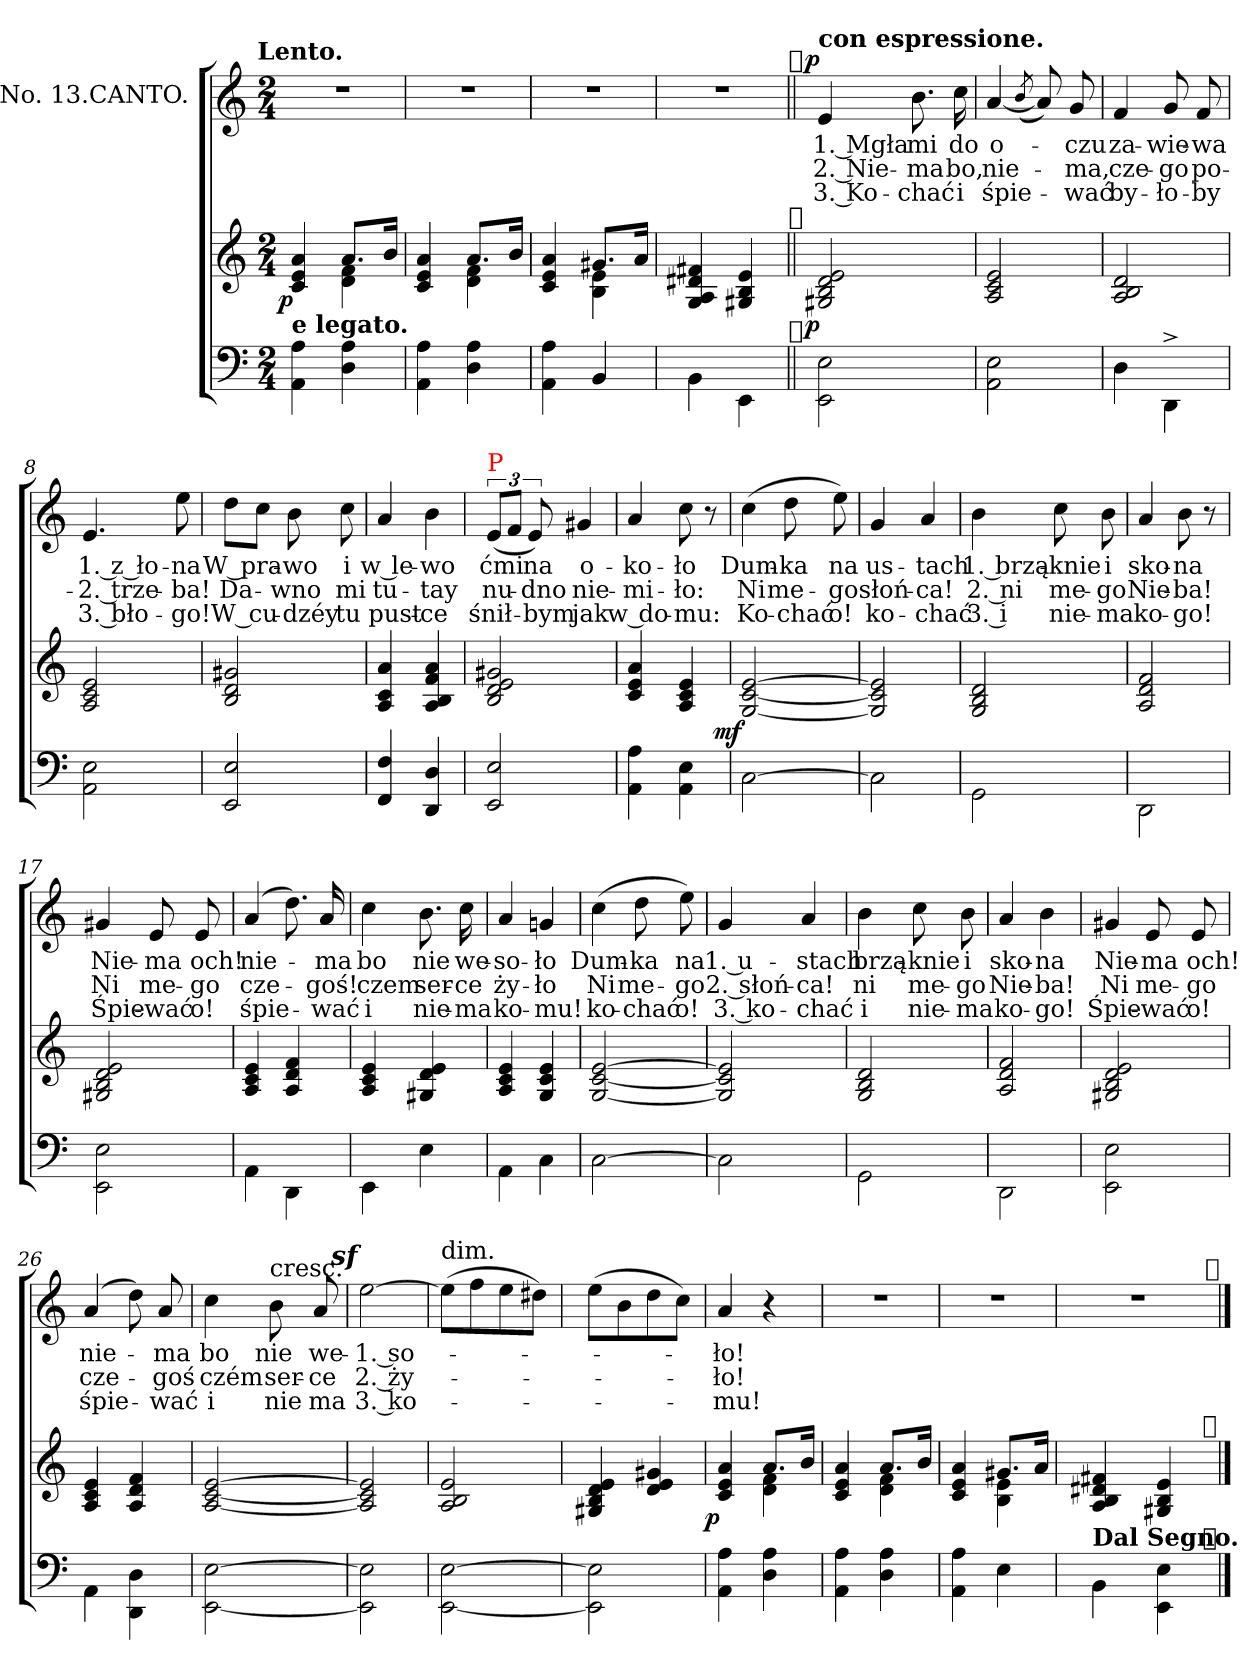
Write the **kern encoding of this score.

**kern	**kern	**dynam	**kern	**text	**text	**text	**dynam
*part2	*part2	*part2	*part1	*part1	*part1	*part1	*part1
*staff3	*staff2	*staff2/3	*staff1	*staff1	*staff1	*staff1	*staff1
*	*	*	*I"No. 13.CANTO.	*	*	*	*
*clefF4	*clefG2	*	*clefG2	*	*	*	*
*k[]	*k[]	*	*k[]	*	*	*	*
*a:	*a:	*	*a:	*	*	*	*
!!LO:TX:omd:t=Lento.
*M2/4	*M2/4	*	*M2/4	*	*	*	*
*MM63	*MM63	*	*MM63	*	*	*	*
=1	=1	=1	=1	=1	=1	=1	=1
*	*^	*	*	*	*	*	*
!LO:TX:a:B:t=e legato.	!	!	!	!	!	!	!	!
!	!	!	!LO:DY:rj	!	!	!	!	!
4A 4AA	4a 4e 4c	4ryy	p	2rdd	.	.	.	.
4A 4D	8.aL	4f 4d	.	.	.	.	.	.
.	16bJk	.	.	.	.	.	.	.
=2	=2	=2	=2	=2	=2	=2	=2	=2
4A 4AA	4a 4e 4c	4ryy	.	2rdd	.	.	.	.
4A 4D	8.aL	4f 4d	.	.	.	.	.	.
.	16bJk	.	.	.	.	.	.	.
=3	=3	=3	=3	=3	=3	=3	=3	=3
4A 4AA	4a 4e 4c	4ryy	.	2rdd	.	.	.	.
4BB	8.g#XL	4e 4B	.	.	.	.	.	.
.	16aJk	.	.	.	.	.	.	.
*	*v	*v	*	*	*	*	*	*
=4	=4	=4	=4	=4	=4	=4	=4
4BB\	4f#X/ 4d#X/ 4A/ 4G/	.	2rdd	.	.	.	.
4EE\	4e/ 4B/ 4G#X/	.	.	.	.	.	.
!	!	!	!LO:TX:a:t=𝄋	!	!	!	!
!	!LO:TX:a:t=𝄋	!	!	!	!	!	!
!LO:TX:a:t=𝄋	!	!	!	!	!	!	!
=5||	=5||	=5||	=5||	=5||	=5||	=5||	=5||
!	!	!	!LO:TX:a:B:t=con espressione.	!	!	!	!
!	!	!LO:DY:rj	!	!	!	!	!LO:DY:a:rj
2E\ 2EE\	2e/ 2d/ 2B/ 2G#X/	p	4e	1. Mgła	2. Nie-	3. Ko-	p
.	.	.	8.b	mi	-ma	-chać	.
.	.	.	16cc	do	bo,	i	.
=6	=6	=6	=6	=6	=6	=6	=6
2E\ 2AA\	2e/ 2c/ 2A/	.	[4a	o-	nie-	śpie-	.
.	.	.	(8qb/	.	.	.	.
.	.	.	8a])	.	.	.	.
.	.	.	8g	-czu	-ma,	-wać	.
=7	=7	=7	=7	=7	=7	=7	=7
4D\	2d/ 2B/ 2A/	.	4f	za-	cze-	by-	.
4DD^<\	.	.	8g	wie-	-go	-ło-	.
.	.	.	8f	-wa	po-	-by	.
=8	=8	=8	=8	=8	=8	=8	=8
2E\ 2AA\	2e/ 2c/ 2A/	.	4.e	1. z ło-	2. trze-	3. bło-	.
.	.	.	8ee	-na	-ba!	-go!	.
=9	=9	=9	=9	=9	=9	=9	=9
2E 2EE	2g#X 2d 2B	.	8ddL	W pra-	Da-	W cu-	.
.	.	.	8ccJ	.	.	.	.
.	.	.	8b	-wo	-wno	-dzéy	.
.	.	.	8cc	i	mi	tu	.
=10	=10	=10	=10	=10	=10	=10	=10
4F 4FF	4a 4c 4A	.	4a	w le-	tu-	pust-	.
4D 4DD	4a 4f 4B 4A	.	4b	-wo	tay	-ce	.
=11	=11	=11	=11	=11	=11	=11	=11
!	!	!	!LO:TX:a:color=red:t=P	!	!	!	!
2E 2EE	2g#X 2e 2d 2B	.	(<12eL	ćmi	nu-	śnił-	.
.	.	.	12fJ	.	.	.	.
.	.	.	12e)	na	-dno	-bym	.
.	.	.	4g#X	o-	nie-	jak	.
=12	=12	=12	=12	=12	=12	=12	=12
4A\ 4AA\	4a 4e 4c	.	4a	-ko-	-mi-	w do-	.
4E\ 4AA\	4e 4c 4A	.	8cc	-ło	-ło:	-mu:	.
.	.	.	8r	.	.	.	.
=13	=13	=13	=13	=13	=13	=13	=13
!	!	!LO:DY:rj	!	!	!	!	!
[2C\	[2e/ [2c/ [2G/	mf	(>4cc	Dum-	Ni	Ko-	.
.	.	.	8dd	-ka	me-	chać	.
.	.	.	8ee)	-na	-go	o!	.
=14	=14	=14	=14	=14	=14	=14	=14
2C\]	2e]/ 2c]/ 2G]/	.	4g	us-	słoń-	ko-	.
.	.	.	4a	-tach	-ca!	chać	.
=15	=15	=15	=15	=15	=15	=15	=15
2GG\	2d/ 2B/ 2G/	.	4b	1. brzą-	2. ni	3. i	.
.	.	.	8cc	-knie	me-	nie-	.
.	.	.	8b	i	-go	-ma	.
=16	=16	=16	=16	=16	=16	=16	=16
2DD\	2f/ 2d/ 2A/	.	4a	sko-	Nie-	ko-	.
.	.	.	8b	-na	ba!	-go!	.
.	.	.	8r	.	.	.	.
=17	=17	=17	=17	=17	=17	=17	=17
2E\ 2EE\	2e/ 2d/ 2B/ 2G#X/	.	4g#X	Nie-	Ni	Śpie-	.
.	.	.	8e	-ma	me-	-wać	.
.	.	.	8e	och!	-go	o!	.
=18	=18	=18	=18	=18	=18	=18	=18
4AA\	4e 4c 4A	.	(>4a	nie-	cze-	śpie-	.
4DD\	4f/ 4d/ 4A/	.	8.dd)	.	.	.	.
.	.	.	16a	-ma	-goś!	-wać	.
=19	=19	=19	=19	=19	=19	=19	=19
4EE\	4e/ 4c/ 4A/	.	4cc	bo	czem	i	.
4E\	4e/ 4d/ 4G#X/	.	8.b	nie	ser-	nie-	.
.	.	.	16cc	we-	-ce	-ma	.
=20	=20	=20	=20	=20	=20	=20	=20
4AA\	4e/ 4c/ 4A/	.	4a	so-	ży-	ko-	.
4C\	4e/ 4c/ 4G/	.	4gn	-ło	-ło	-mu!	.
=21	=21	=21	=21	=21	=21	=21	=21
[2C\	[2e/ [2c/ [2G/	.	(>4cc	Dum-	Ni	ko-	.
.	.	.	8dd	-ka	me-	-chać	.
.	.	.	8ee)	na	-go	o!	.
=22	=22	=22	=22	=22	=22	=22	=22
2C\]	2e]/ 2c]/ 2G]/	.	4g	1. u-	2. słoń-	3. ko-	.
.	.	.	4a	-stach	-ca!	-chać	.
=23	=23	=23	=23	=23	=23	=23	=23
2GG\	2d/ 2B/ 2G/	.	4b	brzą-	ni	i	.
.	.	.	8cc	-knie	me-	nie-	.
.	.	.	8b	i	-go	-ma	.
=24	=24	=24	=24	=24	=24	=24	=24
2DD\	2f/ 2d/ 2A/	.	4a	sko-	Nie-	ko-	.
.	.	.	4b	-na	ba!	-go!	.
=25	=25	=25	=25	=25	=25	=25	=25
2E\ 2EE\	2e/ 2d/ 2B/ 2G#X/	.	4g#X	Nie-	Ni	Śpie-	.
.	.	.	8e	-ma	me-	-wać	.
.	.	.	8e	och!	go	o!	.
=26	=26	=26	=26	=26	=26	=26	=26
4AA\	4e/ 4c/ 4A/	.	(>4a	nie-	cze-	śpie-	.
4D\ 4DD\	4f/ 4d/ 4A/	.	8dd)	.	.	.	.
.	.	.	8a	-ma	-goś	-wać	.
=27	=27	=27	=27	=27	=27	=27	=27
[2E\ [2EE\	[2e/ [2c/ [2A/	.	4cc	bo	czém	i	.
!	!	!	!LO:TX:a:t=cresc.	!	!	!	!
.	.	.	8b	nie	ser-	nie	.
.	.	.	8a	we-	-ce	ma	.
=28	=28	=28	=28	=28	=28	=28	=28
!	!	!	!LO:DY:rj	!	!	!	!
2E]\ 2EE]\	2e]/ 2c]/ 2A]/	.	[2eez>	1. so-	2. ży-	3. ko-	.
=29	=29	=29	=29	=29	=29	=29	=29
!	!	!	!LO:TX:a:t=dim.	!	!	!	!
[2E\ [2EE\	2e/ 2B/ 2A/	.	(>8eeL]	.	.	.	.
.	.	.	8ff	.	.	.	.
.	.	.	8ee	.	.	.	.
.	.	.	8dd#XJ)	.	.	.	.
=30	=30	=30	=30	=30	=30	=30	=30
2E]\ 2EE]\	4e/ 4d/ 4B/ 4G#X/	.	(>8eeL	.	.	.	.
.	.	.	8b	.	.	.	.
.	4g#X 4e 4d	.	8dd	.	.	.	.
.	.	.	8ccJ)	.	.	.	.
=31	=31	=31	=31	=31	=31	=31	=31
*	*^	*	*	*	*	*	*
!	!	!	!LO:DY:rj	!	!	!	!	!
4A 4AA	4a 4e 4c	4ryy	p	4a	-ło!	-ło!	-mu!	.
4A 4D	8.aL	4f 4d	.	4r	.	.	.	.
.	16bJk	.	.	.	.	.	.	.
=32	=32	=32	=32	=32	=32	=32	=32	=32
4A 4AA	4a 4e 4c	4ryy	.	2rdd	.	.	.	.
4A 4D	8.aL	4f 4d	.	.	.	.	.	.
.	16bJk	.	.	.	.	.	.	.
=33	=33	=33	=33	=33	=33	=33	=33	=33
4A 4AA	4a 4e 4c	4ryy	.	2rdd	.	.	.	.
4E	8.g#XL	4e 4B	.	.	.	.	.	.
.	16aJk	.	.	.	.	.	.	.
*	*v	*v	*	*	*	*	*	*
=34	=34	=34	=34	=34	=34	=34	=34
!LO:TX:a:B:t=Dal Segno.	!	!	!	!	!	!	!
4BB\	4f#X/ 4d#X/ 4B/ 4A/	.	2rdd	.	.	.	.
4E\ 4EE\	4e/ 4B/ 4G#X/	.	.	.	.	.	.
!	!	!	!LO:TX:a:t=𝄋	!	!	!	!
!	!LO:TX:a:t=𝄋	!	!	!	!	!	!
!LO:TX:a:t=𝄋	!	!	!	!	!	!	!
==	==	==	==	==	==	==	==
*-	*-	*-	*-	*-	*-	*-	*-
